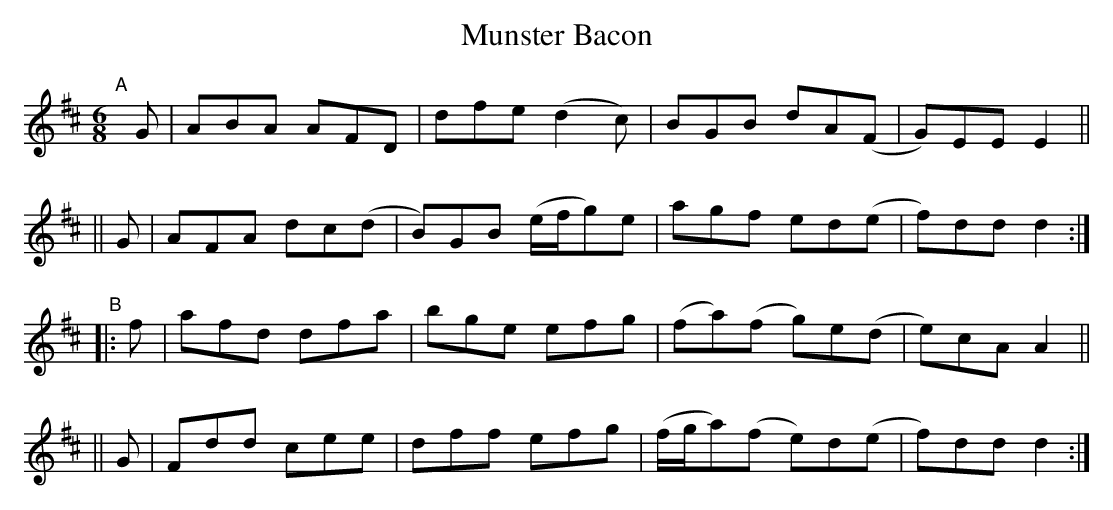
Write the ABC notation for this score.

X:1
T: Munster Bacon
M: 6/8
L: 1/8
K: D
"^A"\
[|]G | ABA AFD | dfe (d2c) | BGB dA(F | G)EE E2 ||
|| G | AFA dc(d | B)GB (e/f/g)e | agf ed(e | f)dd d2 :|
"^B"\
|: f | afd dfa | bge efg | (fa)(f g)e(d | e)cA A2 ||
|| G | Fdd cee | dff efg | (f/g/a)(f e)d(e | f)dd d2 :|
